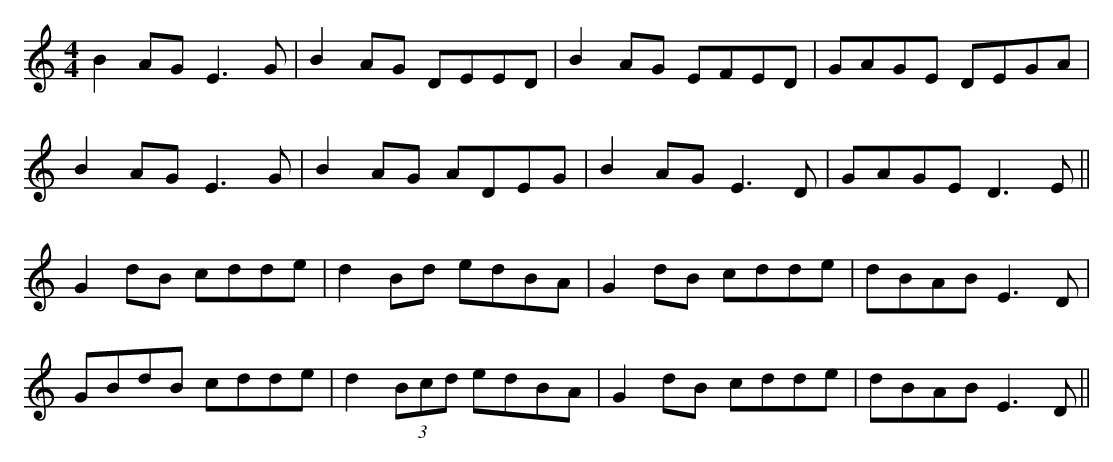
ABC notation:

X:1
M:4/4
K:C
B2AG E3G|B2AG DEED|B2AG EFED|GAGE DEGA|
B2AG E3G|B2AG ADEG|B2AG E3D|GAGE D3E||
G2dB cdde|d2Bd edBA|G2dB cdde|dBAB E3D|
GBdB cdde|d2 (3Bcd edBA|G2dB cdde|dBAB E3D||
